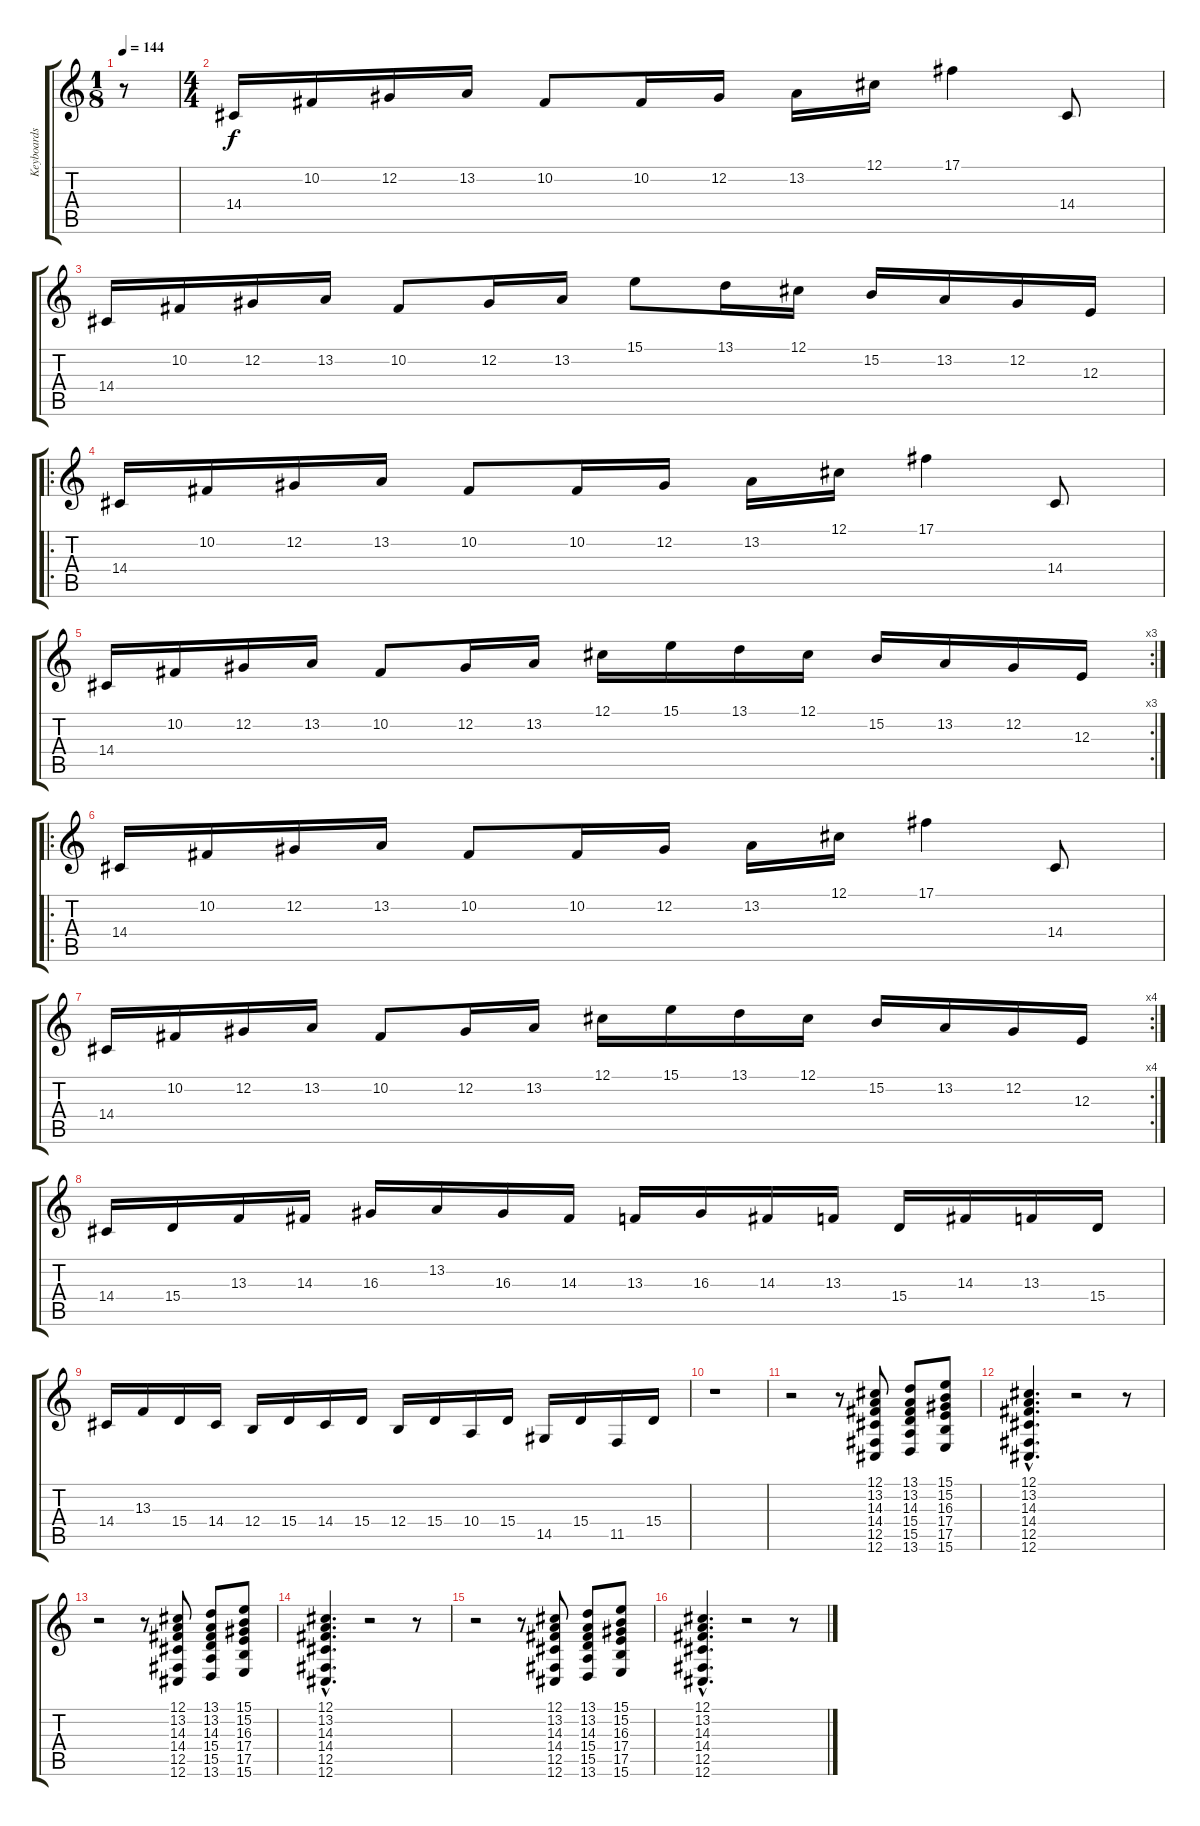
\track ("Keyboards" "Keyboards") {instrument fx5brightness}
\staff {score tabs}
\tuning (Db4 Ab3 E3 B2 Gb2 Db2) {hide}
\ts (1 8)
\tempo 144
\clef g2
\ks c
r.8{dy f instrument fx5brightness} |
\ts (4 4)
14.4.16 10.2.16 12.2.16 13.2.16 10.2.8 10.2.16 12.2.16 13.2.16 12.1.16 17.1.4 14.4.8 |
14.4.16 10.2.16 12.2.16 13.2.16 10.2.8 12.2.16 13.2.16 15.1.8 13.1.16 12.1.16 15.2.16 13.2.16 12.2.16 12.3.16 |
\ro
14.4.16 10.2.16 12.2.16 13.2.16 10.2.8 10.2.16 12.2.16 13.2.16 12.1.16 17.1.4 14.4.8 |
\rc 3
14.4.16 10.2.16 12.2.16 13.2.16 10.2.8 12.2.16 13.2.16 12.1.16 15.1.16 13.1.16 12.1.16 15.2.16 13.2.16 12.2.16 12.3.16 |
\ro
14.4.16 10.2.16 12.2.16 13.2.16 10.2.8 10.2.16 12.2.16 13.2.16 12.1.16 17.1.4 14.4.8 |
\rc 4
14.4.16 10.2.16 12.2.16 13.2.16 10.2.8 12.2.16 13.2.16 12.1.16 15.1.16 13.1.16 12.1.16 15.2.16 13.2.16 12.2.16 12.3.16 |
14.4.16 15.4.16 13.3.16 14.3.16 16.3.16 13.2.16 16.3.16 14.3.16 13.3.16 16.3.16 14.3.16 13.3.16 15.4.16 14.3.16 13.3.16 15.4.16 |
14.4.16 13.3.16 15.4.16 14.4.16 12.4.16 15.4.16 14.4.16 15.4.16 12.4.16 15.4.16 10.4.16 15.4.16 14.5.16 15.4.16 11.5.16 15.4.16 |
r.1 |
r.2 r.8 (12.1 13.2 14.3 14.4 12.5 12.6).8 (13.1 13.2 14.3 15.4 15.5 13.6).8 (15.1 15.2 16.3 17.4 17.5 15.6).8 |
(12.1{hac} 13.2{hac} 14.3{hac} 14.4{hac} 12.5{hac} 12.6{hac}).4{d} r.2 r.8 |
r.2 r.8 (12.1 13.2 14.3 14.4 12.5 12.6).8 (13.1 13.2 14.3 15.4 15.5 13.6).8 (15.1 15.2 16.3 17.4 17.5 15.6).8 |
(12.1{hac} 13.2{hac} 14.3{hac} 14.4{hac} 12.5{hac} 12.6{hac}).4{d} r.2 r.8 |
r.2 r.8 (12.1 13.2 14.3 14.4 12.5 12.6).8 (13.1 13.2 14.3 15.4 15.5 13.6).8 (15.1 15.2 16.3 17.4 17.5 15.6).8 |
(12.1{hac} 13.2{hac} 14.3{hac} 14.4{hac} 12.5{hac} 12.6{hac}).4{d} r.2 r.8
